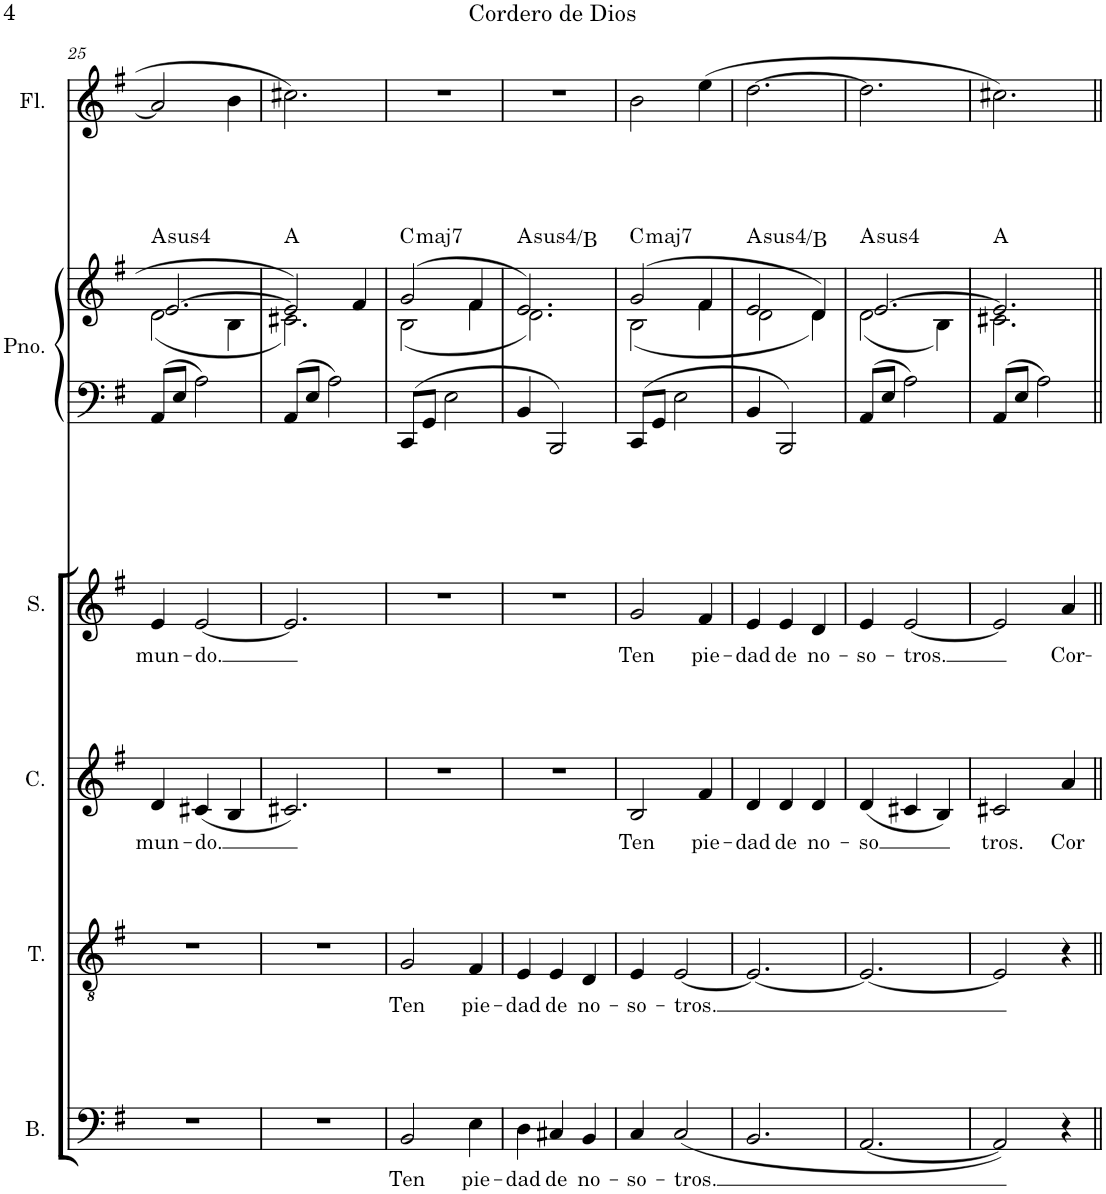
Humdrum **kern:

**kern	**text	**kern	**text	**kern	**text	**kern	**text	**kern	**kern	**harte	**kern
*part6	*part6	*part5	*part5	*part4	*part4	*part3	*part3	*part2	*part2	*part2	*part1
*staff7	*staff7	*staff6	*staff6	*staff5	*staff5	*staff4	*staff4	*staff3	*staff2	*	*staff1
*I"Bajo	*	*I"Tenor	*	*I"Contralto	*	*I"Soprano	*	*I"Piano	*	*	*I"Flauta
*I'B.	*	*I'T.	*	*I'C.	*	*I'S.	*	*I'Pno.	*	*	*I'Fl.
!!LO:PB:g=z
*clefF4	*	*clefGv2	*	*clefG2	*	*clefG2	*	*clefF4	*clefG2	*	*clefG2
*k[f#]	*	*k[f#]	*	*k[f#]	*	*k[f#]	*	*k[f#]	*k[f#]	*	*k[f#]
*M3/4	*	*M3/4	*	*M3/4	*	*M3/4	*	*M3/4	*M3/4	*	*M3/4
=25	=25	=25	=25	=25	=25	=25	=25	=25	=25	=25	=25
!	!	!	!	!	!LO:LY:b	!	!LO:LY:b	!	!	!LO:H:kt=4	!
*	*	*	*	*	*	*	*	*	*^	*	*
2.r	.	2.r	.	4d/	mun-	4e/	mun-	8AA/L	[2.e/	(2d\	A:sus4	2a/]
.	.	.	.	.	.	.	.	8E/J	.	.	.	.
!	!	!	!	!	!LO:LY:b	!	!LO:LY:b	!	!	!	!	!
.	.	.	.	(4c#X/	-do.	[2e/	-do.	2A\	.	.	.	.
.	.	.	.	4B/	.	.	.	.	.	4B\	.	4b\
=26	=26	=26	=26	=26	=26	=26	=26	=26	=26	=26	=26	=26
2.r	.	2.r	.	2.c#X/)	.	2.e/]	.	8AA/L	2e/]	2.c#X\)	A:maj	2.cc#X\
.	.	.	.	.	.	.	.	8E/J	.	.	.	.
.	.	.	.	.	.	.	.	2A\	.	.	.	.
.	.	.	.	.	.	.	.	.	4f#/	.	.	.
=27	=27	=27	=27	=27	=27	=27	=27	=27	=27	=27	=27	=27
!	!LO:LY:b	!	!LO:LY:b	!	!	!	!	!	!	!	!LO:H:kt=maj7	!
2BB/	-Ten	2G/	-Ten	2.r	.	2.r	.	8CC/L	(2g/	(2B\	C:maj7	2.r
.	.	.	.	.	.	.	.	8GG/J	.	.	.	.
.	.	.	.	.	.	.	.	2E\	.	.	.	.
!	!LO:LY:b	!	!LO:LY:b	!	!	!	!	!	!	!	!	!
4E\	pie-	4F#/	pie-	.	.	.	.	.	4f#/	4f#\	.	.
=28	=28	=28	=28	=28	=28	=28	=28	=28	=28	=28	=28	=28
!	!LO:LY:b	!	!LO:LY:b	!	!	!	!	!	!	!	!LO:H:kt=4	!
4D\	-dad	4E/	-dad	2.r	.	2.r	.	4BB/	2.e/)	2.d\)	A:sus4/2	2.r
!	!LO:LY:b	!	!LO:LY:b	!	!	!	!	!	!	!	!	!
4C#X/	de	4E/	de	.	.	.	.	2BBB/	.	.	.	.
!	!LO:LY:b	!	!LO:LY:b	!	!	!	!	!	!	!	!	!
4BB/	no-	4D/	no-	.	.	.	.	.	.	.	.	.
=29	=29	=29	=29	=29	=29	=29	=29	=29	=29	=29	=29	=29
!	!LO:LY:b	!	!LO:LY:b	!	!LO:LY:b	!	!LO:LY:b	!	!	!	!LO:H:kt=maj7	!
4C/	-so-	4E/	-so-	2B/	Ten	2g/	Ten	8CC/L	(2g/	(2B\	C:maj7	2b\
.	.	.	.	.	.	.	.	8GG/J	.	.	.	.
!	!LO:LY:b	!	!LO:LY:b	!	!	!	!	!	!	!	!	!
(2C/	-tros.	[2E/	-tros.	.	.	.	.	2E\	.	.	.	.
!	!	!	!	!	!LO:LY:b	!	!LO:LY:b	!	!	!	!	!
.	.	.	.	4f#/	pie-	4f#/	pie-	.	4f#/	4f#\	.	(4ee\
=30	=30	=30	=30	=30	=30	=30	=30	=30	=30	=30	=30	=30
!	!	!	!	!	!LO:LY:b	!	!LO:LY:b	!	!	!	!LO:H:kt=4	!
2.BB/	.	2.E/_	.	4d/	-dad	4e/	-dad	4BB/	2e/	2d\	A:sus4/2	[2.dd\
!	!	!	!	!	!LO:LY:b	!	!LO:LY:b	!	!	!	!	!
.	.	.	.	4d/	de	4e/	de	2BBB/	.	.	.	.
!	!	!	!	!	!LO:LY:b	!	!LO:LY:b	!	!	!	!	!
.	.	.	.	4d/	no-	4d/	no-	.	4d/)	4d\)	.	.
=31	=31	=31	=31	=31	=31	=31	=31	=31	=31	=31	=31	=31
!	!	!	!	!	!LO:LY:b	!	!LO:LY:b	!	!	!	!LO:H:kt=4	!
[2.AA/	.	2.E/_	.	(4d/	-so	4e/	-so-	8AA/L	[2.e/	(2d\	A:sus4	2.dd\]
.	.	.	.	.	.	.	.	8E/J	.	.	.	.
!	!	!	!	!	!	!	!LO:LY:b	!	!	!	!	!
.	.	.	.	4c#X/	.	[2e/	-tros.	2A\	.	.	.	.
.	.	.	.	4B/)	.	.	.	.	.	4B\)	.	.
=32	=32	=32	=32	=32	=32	=32	=32	=32	=32	=32	=32	=32
!	!	!	!	!	!LO:LY:b	!	!	!	!	!	!	!
2AA/])	.	2E/]	.	2c#X/	tros.	2e/]	.	8AA/L	2.e/]	2.c#X\	A:maj	2.cc#X\)
.	.	.	.	.	.	.	.	8E/J	.	.	.	.
.	.	.	.	.	.	.	.	2A\	.	.	.	.
!	!	!	!	!	!LO:LY:b	!	!LO:LY:b	!	!	!	!	!
4r	.	4r	.	4a/	Cor	4a/	Cor-	.	.	.	.	.
*	*	*	*	*	*	*	*	*	*v	*v	*	*
=||	=||	=||	=||	=||	=||	=||	=||	=||	=||	=||	=||
*-	*-	*-	*-	*-	*-	*-	*-	*-	*-	*-	*-
